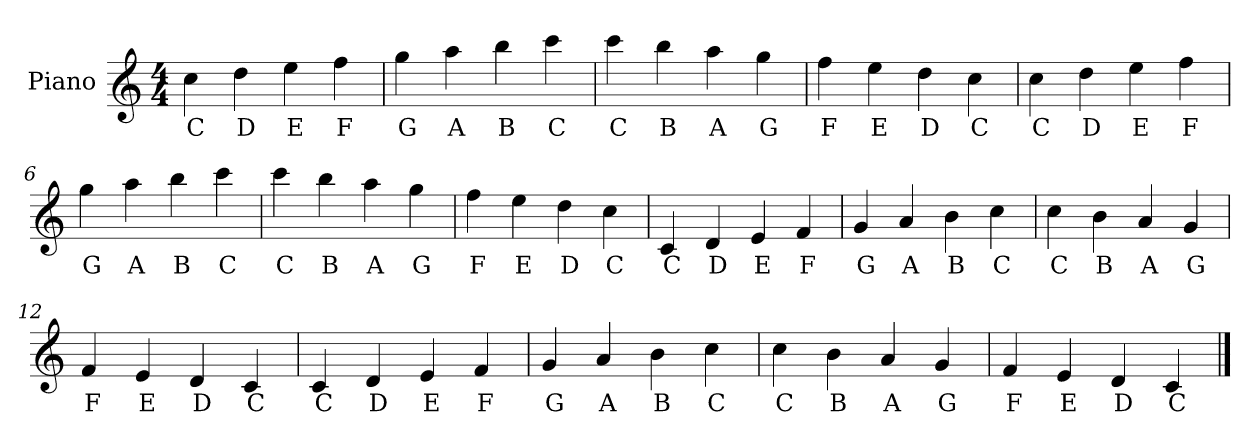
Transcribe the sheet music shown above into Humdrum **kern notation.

**kern	**text
*part1	*part1
*staff1	*staff1
*I"Piano	*
*I'Pno.	*
*clefG2	*
*k[]	*
*M4/4	*
=1	=1
!	!LO:LY:b
4cc\	C
!	!LO:LY:b
4dd\	D
!	!LO:LY:b
4ee\	E
!	!LO:LY:b
4ff\	F
=2	=2
!	!LO:LY:b
4gg\	G
!	!LO:LY:b
4aa\	A
!	!LO:LY:b
4bb\	B
!	!LO:LY:b
4ccc\	C
=3	=3
!	!LO:LY:b
4ccc\	C
!	!LO:LY:b
4bb\	B
!	!LO:LY:b
4aa\	A
!	!LO:LY:b
4gg\	G
=4	=4
!	!LO:LY:b
4ff\	F
!	!LO:LY:b
4ee\	E
!	!LO:LY:b
4dd\	D
!	!LO:LY:b
4cc\	C
=5	=5
!	!LO:LY:b
4cc\	C
!	!LO:LY:b
4dd\	D
!	!LO:LY:b
4ee\	E
!	!LO:LY:b
4ff\	F
=6	=6
!	!LO:LY:b
4gg\	G
!	!LO:LY:b
4aa\	A
!	!LO:LY:b
4bb\	B
!	!LO:LY:b
4ccc\	C
=7	=7
!	!LO:LY:b
4ccc\	C
!	!LO:LY:b
4bb\	B
!	!LO:LY:b
4aa\	A
!	!LO:LY:b
4gg\	G
=8	=8
!	!LO:LY:b
4ff\	F
!	!LO:LY:b
4ee\	E
!	!LO:LY:b
4dd\	D
!	!LO:LY:b
4cc\	C
!!LO:LB:g=z
=9	=9
!	!LO:LY:b
4c/	C
!	!LO:LY:b
4d/	D
!	!LO:LY:b
4e/	E
!	!LO:LY:b
4f/	F
=10	=10
!	!LO:LY:b
4g/	G
!	!LO:LY:b
4a/	A
!	!LO:LY:b
4b\	B
!	!LO:LY:b
4cc\	C
=11	=11
!	!LO:LY:b
4cc\	C
!	!LO:LY:b
4b\	B
!	!LO:LY:b
4a/	A
!	!LO:LY:b
4g/	G
=12	=12
!	!LO:LY:b
4f/	F
!	!LO:LY:b
4e/	E
!	!LO:LY:b
4d/	D
!	!LO:LY:b
4c/	C
=13	=13
!	!LO:LY:b
4c/	C
!	!LO:LY:b
4d/	D
!	!LO:LY:b
4e/	E
!	!LO:LY:b
4f/	F
=14	=14
!	!LO:LY:b
4g/	G
!	!LO:LY:b
4a/	A
!	!LO:LY:b
4b\	B
!	!LO:LY:b
4cc\	C
=15	=15
!	!LO:LY:b
4cc\	C
!	!LO:LY:b
4b\	B
!	!LO:LY:b
4a/	A
!	!LO:LY:b
4g/	G
=16	=16
!	!LO:LY:b
4f/	F
!	!LO:LY:b
4e/	E
!	!LO:LY:b
4d/	D
!	!LO:LY:b
4c/	C
==	==
*-	*-
